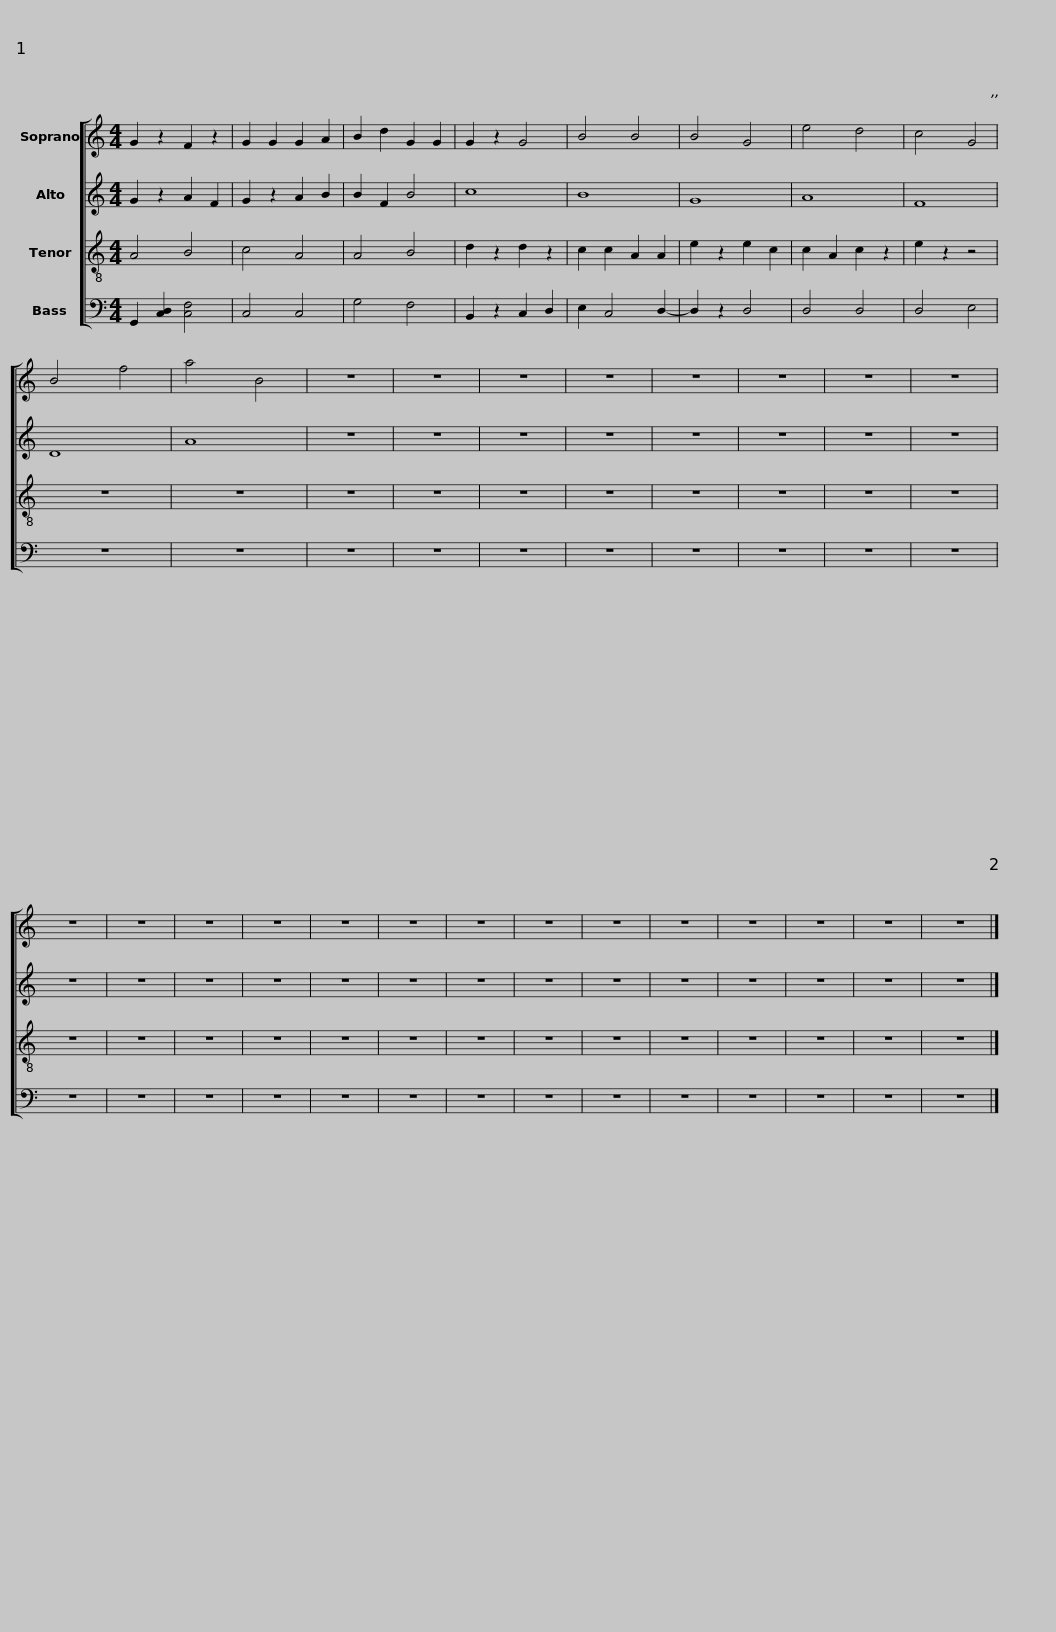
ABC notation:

X:1
%%score [ 1 2 3 4 ]
L:1/8
M:4/4
I:linebreak $
K:C
V:1 treble
V:2 treble
V:3 treble-8
V:4 bass
V:1
 G2 z2 F2 z2 | G2 G2 G2 A2 | B2 d2 G2 G2 | G2 z2 G4 | B4 B4 | %5
 B4 G4 | e4 d4 | c4 G4 | B4 f4 |$ a4 B4 | %10
 z8 | z8 | z8 | z8 | z8 | %15
 z8 | z8 | z8 | z8 | z8 | %20
 z8 | z8 | z8 | z8 | z8 | %25
 z8 |$ z8 | z8 | z8 | z8 | %30
 z8 | z8 |] %32
V:2
 G2 z2 A2 F2 | G2 z2 A2 B2 | B2 F2 B4 | c8 | B8 | %5
 G8 | A8 | F8 | D8 |$ A8 | %10
 z8 | z8 | z8 | z8 | z8 | %15
 z8 | z8 | z8 | z8 | z8 | %20
 z8 | z8 | z8 | z8 | z8 | %25
 z8 |$ z8 | z8 | z8 | z8 | %30
 z8 | z8 |] %32
V:3
 A4 B4 | c4 A4 | A4 B4 | d2 z2 d2 z2 | c2 c2 A2 A2 | %5
 e2 z2 e2 c2 | c2 A2 c2 z2 | e2 z2 z4 | z8 |$ z8 | %10
 z8 | z8 | z8 | z8 | z8 | %15
 z8 | z8 | z8 | z8 | z8 | %20
 z8 | z8 | z8 | z8 | z8 | %25
 z8 |$ z8 | z8 | z8 | z8 | %30
 z8 | z8 |] %32
V:4
 G,,2 [C,D,]2 [C,F,]4 | C,4 C,4 | G,4 F,4 | B,,2 z2 C,2 D,2 | E,2 C,4 D,2- | %5
 D,2 z2 D,4 | D,4 D,4 | D,4 E,4 | z8 |$ z8 | %10
 z8 | z8 | z8 | z8 | z8 | %15
 z8 | z8 | z8 | z8 | z8 | %20
 z8 | z8 | z8 | z8 | z8 | %25
 z8 |$ z8 | z8 | z8 | z8 | %30
 z8 | z8 |] %32
